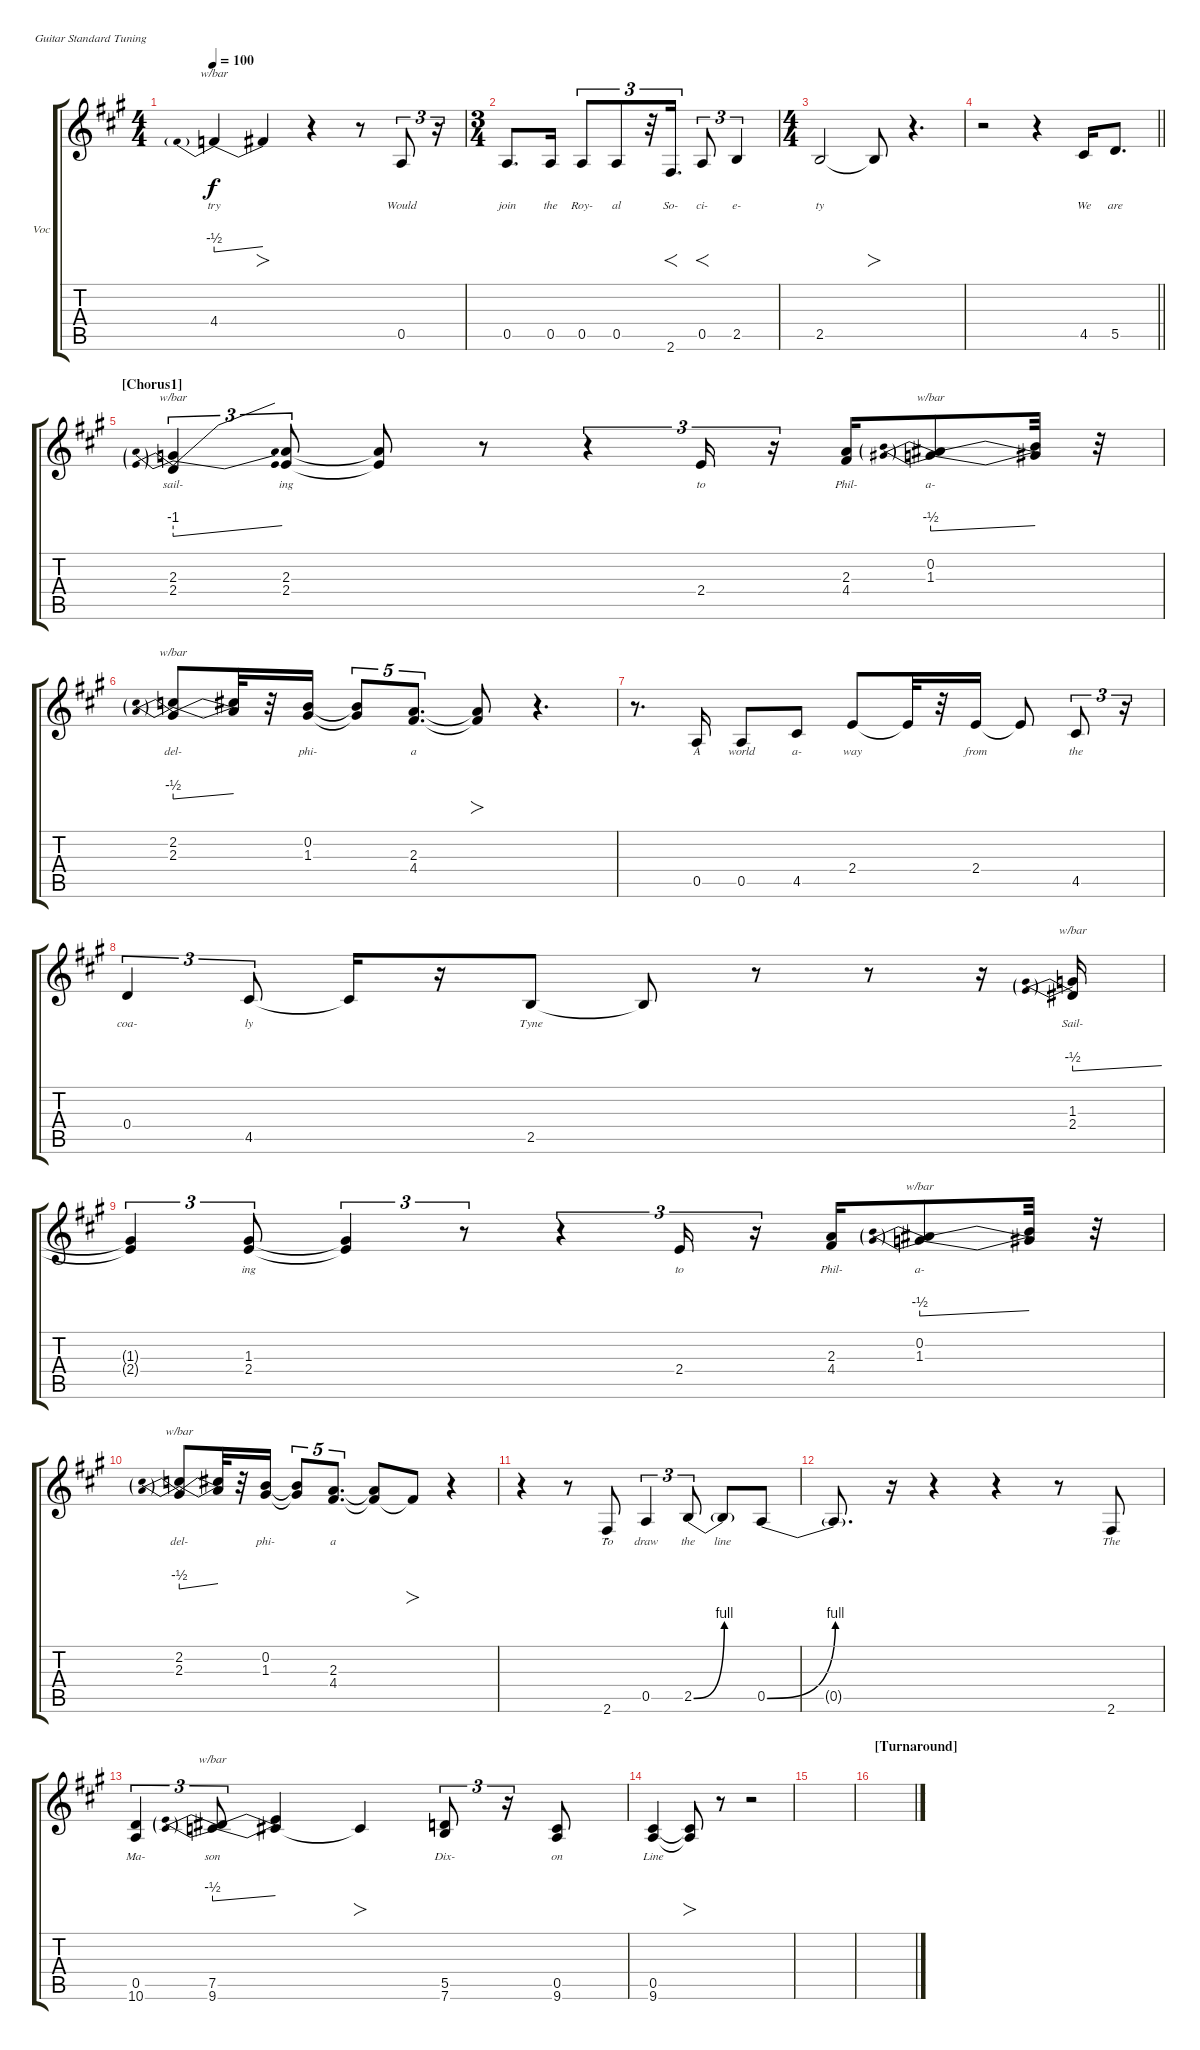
\bracketExtendMode groupsimilarinstruments
\firstSystemTrackNameOrientation horizontal
\otherSystemsTrackNameOrientation horizontal
\track ("Vocals" "Voc") {instrument accordion}
\staff {score tabs}
\tuning (E4 B3 G3 D3 A2 E2)
\displaytranspose 12
\ts (4 4)
\tempo 100
\clef g2
\ks f#minor
4.4.4{tbe (predivedive default 0 -2 30 0) lyrics (0 "try") lyrics (1 "") lyrics (2 "") lyrics (3 "") lyrics (4 "") dy f} 4.4{t}.4{fo lyrics (0 "") lyrics (1 "") lyrics (2 "") lyrics (3 "") lyrics (4 "")} r.4 r.8 0.5.8{tu (3 2) lyrics (0 "Would") lyrics (1 "") lyrics (2 "") lyrics (3 "") lyrics (4 "")} r.16{tu (3 2)} |
\ts (3 4)
0.5.8{d lyrics (0 "join") lyrics (1 "") lyrics (2 "") lyrics (3 "") lyrics (4 "")} 0.5.16{lyrics (0 "the") lyrics (1 "") lyrics (2 "") lyrics (3 "") lyrics (4 "")} 0.5.8{tu (3 2) lyrics (0 "Roy-") lyrics (1 "") lyrics (2 "") lyrics (3 "") lyrics (4 "")} 0.5.8{tu (3 2) lyrics (0 "al") lyrics (1 "") lyrics (2 "") lyrics (3 "") lyrics (4 "")} r.32{tu (3 2)} 2.6.16{f d tu (3 2) lyrics (0 "So-") lyrics (1 "") lyrics (2 "") lyrics (3 "") lyrics (4 "")} 0.5.8{f tu (3 2) lyrics (0 "ci-") lyrics (1 "") lyrics (2 "") lyrics (3 "") lyrics (4 "")} 2.5.4{tu (3 2) lyrics (0 "e-") lyrics (1 "") lyrics (2 "") lyrics (3 "") lyrics (4 "")} |
\ts (4 4)
2.5.2{lyrics (0 "ty") lyrics (1 "") lyrics (2 "") lyrics (3 "") lyrics (4 "")} 2.5{t}.8{fo lyrics (0 "") lyrics (1 "") lyrics (2 "") lyrics (3 "") lyrics (4 "")} r.4{d} |
\barLineRight lightlight
r.2 r.4 4.5.16{lyrics (0 "We") lyrics (1 "") lyrics (2 "") lyrics (3 "") lyrics (4 "")} 5.5.8{d lyrics (0 "are") lyrics (1 "") lyrics (2 "") lyrics (3 "") lyrics (4 "")} |
\section ("" "[Chorus1]")
(2.4 2.3).4{tu (3 2) tbe (predivedive default 0 -4 16.8 0) lyrics (0 "sail-") lyrics (1 "") lyrics (2 "") lyrics (3 "") lyrics (4 "")} (2.4 2.3).8{tu (3 2) lyrics (0 "ing") lyrics (1 "") lyrics (2 "") lyrics (3 "") lyrics (4 "")} (2.4{t} 2.3{t}).8{lyrics (0 "") lyrics (1 "") lyrics (2 "") lyrics (3 "") lyrics (4 "")} r.8 r.4{tu (3 2)} 2.4.16{tu (3 2) lyrics (0 "to") lyrics (1 "") lyrics (2 "") lyrics (3 "") lyrics (4 "")} r.16{tu (3 2)} (4.4 2.3).16{lyrics (0 "Phil-") lyrics (1 "") lyrics (2 "") lyrics (3 "") lyrics (4 "")} (1.3 0.2).8{tbe (predivedive default 0 -2 15.6 0) lyrics (0 "a-") lyrics (1 "") lyrics (2 "") lyrics (3 "") lyrics (4 "")} (1.3{t} 0.2{t}).32{lyrics (0 "") lyrics (1 "") lyrics (2 "") lyrics (3 "") lyrics (4 "")} r.32 |
(2.3 2.2).8{tbe (predivedive default 0 -2 23.4 0) lyrics (0 "del-") lyrics (1 "") lyrics (2 "") lyrics (3 "") lyrics (4 "")} (2.3{t} 2.2{t}).32{lyrics (0 "") lyrics (1 "") lyrics (2 "") lyrics (3 "") lyrics (4 "")} r.32 (1.3 0.2).16{lyrics (0 "phi-") lyrics (1 "") lyrics (2 "") lyrics (3 "") lyrics (4 "")} (1.3{t} 0.2{t}).8{tu (5 4) lyrics (0 "") lyrics (1 "") lyrics (2 "") lyrics (3 "") lyrics (4 "")} (4.4 2.3).8{d tu (5 4) lyrics (0 "a") lyrics (1 "") lyrics (2 "") lyrics (3 "") lyrics (4 "")} (4.4{t} 2.3{t}).8{fo lyrics (0 "") lyrics (1 "") lyrics (2 "") lyrics (3 "") lyrics (4 "")} r.4{d} |
r.8{d} 0.5.16{lyrics (0 "A") lyrics (1 "") lyrics (2 "") lyrics (3 "") lyrics (4 "")} 0.5.8{lyrics (0 "world") lyrics (1 "") lyrics (2 "") lyrics (3 "") lyrics (4 "")} 4.5.8{lyrics (0 "a-") lyrics (1 "") lyrics (2 "") lyrics (3 "") lyrics (4 "")} 2.4.8{lyrics (0 "way") lyrics (1 "") lyrics (2 "") lyrics (3 "") lyrics (4 "")} 2.4{t}.32{lyrics (0 "") lyrics (1 "") lyrics (2 "") lyrics (3 "") lyrics (4 "")} r.32 2.4.16{lyrics (0 "from") lyrics (1 "") lyrics (2 "") lyrics (3 "") lyrics (4 "")} 2.4{t}.8{lyrics (0 "") lyrics (1 "") lyrics (2 "") lyrics (3 "") lyrics (4 "")} 4.5.8{tu (3 2) lyrics (0 "the") lyrics (1 "") lyrics (2 "") lyrics (3 "") lyrics (4 "")} r.16{tu (3 2)} |
0.4.4{tu (3 2) lyrics (0 "coa-") lyrics (1 "") lyrics (2 "") lyrics (3 "") lyrics (4 "")} 4.5.8{tu (3 2) lyrics (0 "ly") lyrics (1 "") lyrics (2 "") lyrics (3 "") lyrics (4 "")} 4.5{t}.16{lyrics (0 "") lyrics (1 "") lyrics (2 "") lyrics (3 "") lyrics (4 "")} r.16 2.5.8{lyrics (0 "Tyne") lyrics (1 "") lyrics (2 "") lyrics (3 "") lyrics (4 "")} 2.5{t}.8{lyrics (0 "") lyrics (1 "") lyrics (2 "") lyrics (3 "") lyrics (4 "")} r.8 r.8 r.16 (2.4 1.3).16{tbe (predivedive default 0 -2 58.8 0) lyrics (0 "Sail-") lyrics (1 "") lyrics (2 "") lyrics (3 "") lyrics (4 "")} |
(2.4{t} 1.3{t}).4{tu (3 2) lyrics (0 "") lyrics (1 "") lyrics (2 "") lyrics (3 "") lyrics (4 "")} (2.4 1.3).8{tu (3 2) lyrics (0 "ing") lyrics (1 "") lyrics (2 "") lyrics (3 "") lyrics (4 "")} (2.4{t} 1.3{t}).4{tu (3 2) lyrics (0 "") lyrics (1 "") lyrics (2 "") lyrics (3 "") lyrics (4 "")} r.8{tu (3 2)} r.4{tu (3 2)} 2.4.16{tu (3 2) lyrics (0 "to") lyrics (1 "") lyrics (2 "") lyrics (3 "") lyrics (4 "")} r.16{tu (3 2)} (4.4 2.3).16{lyrics (0 "Phil-") lyrics (1 "") lyrics (2 "") lyrics (3 "") lyrics (4 "")} (1.3 0.2).8{tbe (predivedive default 0 -2 15.6 0) lyrics (0 "a-") lyrics (1 "") lyrics (2 "") lyrics (3 "") lyrics (4 "")} (1.3{t} 0.2{t}).32{lyrics (0 "") lyrics (1 "") lyrics (2 "") lyrics (3 "") lyrics (4 "")} r.32 |
(2.3 2.2).8{tbe (predivedive default 0 -2 23.4 0) lyrics (0 "del-") lyrics (1 "") lyrics (2 "") lyrics (3 "") lyrics (4 "")} (2.3{t} 2.2{t}).32{lyrics (0 "") lyrics (1 "") lyrics (2 "") lyrics (3 "") lyrics (4 "")} r.32 (1.3 0.2).16{lyrics (0 "phi-") lyrics (1 "") lyrics (2 "") lyrics (3 "") lyrics (4 "")} (1.3{t} 0.2{t}).8{tu (5 4) lyrics (0 "") lyrics (1 "") lyrics (2 "") lyrics (3 "") lyrics (4 "")} (4.4 2.3).8{d tu (5 4) lyrics (0 "a") lyrics (1 "") lyrics (2 "") lyrics (3 "") lyrics (4 "")} (4.4{t} 2.3{t}).8{lyrics (0 "") lyrics (1 "") lyrics (2 "") lyrics (3 "") lyrics (4 "")} 4.4{t}.8{fo lyrics (0 "") lyrics (1 "") lyrics (2 "") lyrics (3 "") lyrics (4 "")} r.4 |
r.4 r.8 2.6{st}.8{lyrics (0 "To") lyrics (1 "") lyrics (2 "") lyrics (3 "") lyrics (4 "")} 0.5.4{tu (3 2) lyrics (0 "draw") lyrics (1 "") lyrics (2 "") lyrics (3 "") lyrics (4 "")} 2.5{be (bend 46.199999999999996 0 59.4 4)}.8{tu (3 2) lyrics (0 "the") lyrics (1 "") lyrics (2 "") lyrics (3 "") lyrics (4 "")} 2.5{be (hold 0 0 60 0) t}.8{lyrics (0 "line") lyrics (1 "") lyrics (2 "") lyrics (3 "") lyrics (4 "")} 0.5{be (bend 24.599999999999998 0 33.6 4)}.8{lyrics (0 "") lyrics (1 "") lyrics (2 "") lyrics (3 "") lyrics (4 "")} |
0.5{be (hold 0 0 60 0) t}.8{d lyrics (0 "") lyrics (1 "") lyrics (2 "") lyrics (3 "") lyrics (4 "")} r.16 r.4 r.4 r.8 2.6.8{lyrics (0 "The") lyrics (1 "") lyrics (2 "") lyrics (3 "") lyrics (4 "")} |
(0.5 10.6).4{tu (3 2) lyrics (0 "Ma-") lyrics (1 "") lyrics (2 "") lyrics (3 "") lyrics (4 "")} (9.6 7.5).8{tu (3 2) tbe (predivedive default 0 -2 59.4 0) lyrics (0 "son") lyrics (1 "") lyrics (2 "") lyrics (3 "") lyrics (4 "")} (9.6{t} 7.5{t}).4{lyrics (0 "") lyrics (1 "") lyrics (2 "") lyrics (3 "") lyrics (4 "")} 9.6{t}.4{fo lyrics (0 "") lyrics (1 "") lyrics (2 "") lyrics (3 "") lyrics (4 "")} (7.6 5.5).8{tu (3 2) lyrics (0 "Dix-") lyrics (1 "") lyrics (2 "") lyrics (3 "") lyrics (4 "")} r.16{tu (3 2)} (0.5 9.6).8{lyrics (0 "on") lyrics (1 "") lyrics (2 "") lyrics (3 "") lyrics (4 "")} |
(0.5 9.6).4{lyrics (0 "Line") lyrics (1 "") lyrics (2 "") lyrics (3 "") lyrics (4 "")} (0.5{t} 9.6{t}).8{fo lyrics (0 "") lyrics (1 "") lyrics (2 "") lyrics (3 "") lyrics (4 "")} r.8 r.2 |
|
\section ("" "[Turnaround]")
